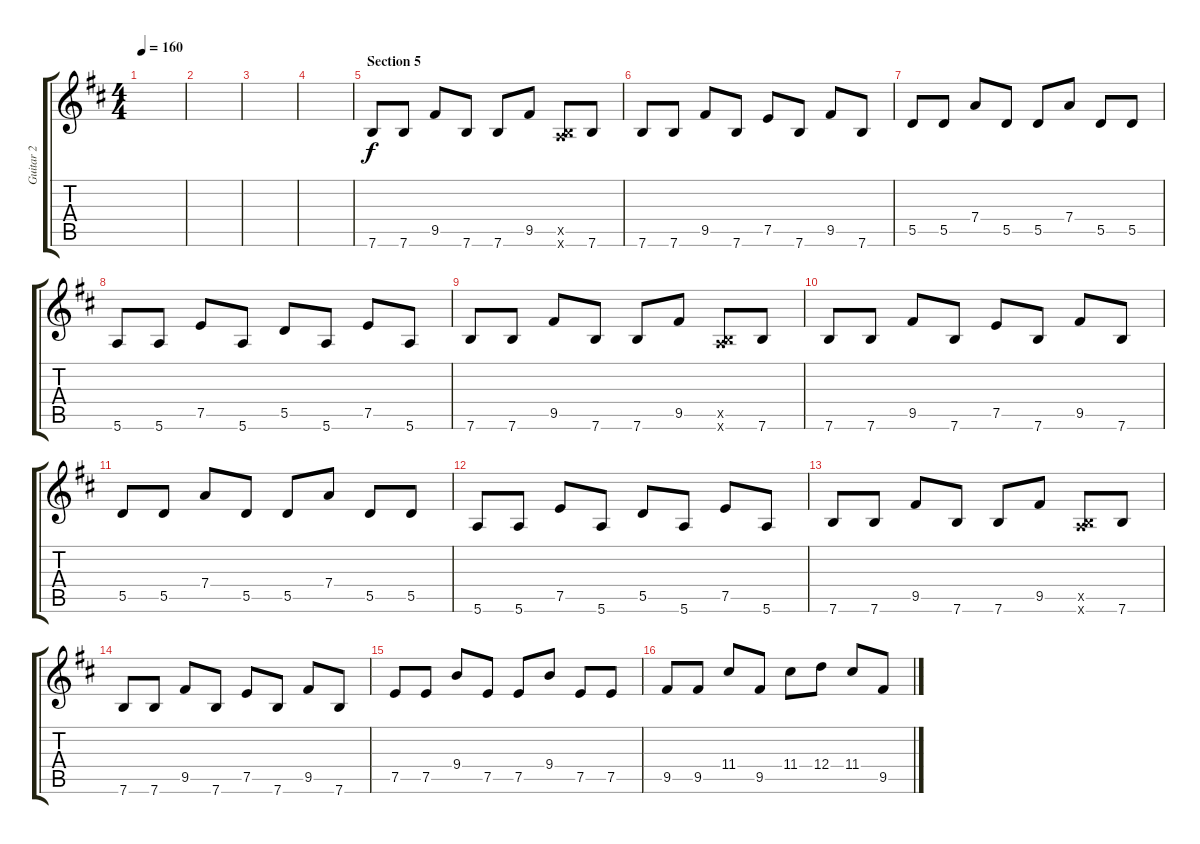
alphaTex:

\track ("Guitar 2" "Guitar 2") {instrument electricguitarmuted}
\staff {score tabs}
\tuning (E4 B3 G3 D3 A2 E2) {hide}
\ts (4 4)
\tempo 160
\clef g2
\ks bminor
|
|
|
|
\section ("" "Section 5")
7.6.8 7.6.8 9.5.8 7.6.8 7.6.8 9.5.8 (0.5{x} 7.6{x}).8 7.6.8 |
7.6.8 7.6.8 9.5.8 7.6.8 7.5.8 7.6.8 9.5.8 7.6.8 |
5.5.8 5.5.8 7.4.8 5.5.8 5.5.8 7.4.8 5.5.8 5.5.8 |
5.6.8 5.6.8 7.5.8 5.6.8 5.5.8 5.6.8 7.5.8 5.6.8 |
7.6.8 7.6.8 9.5.8 7.6.8 7.6.8 9.5.8 (0.5{x} 7.6{x}).8 7.6.8 |
7.6.8 7.6.8 9.5.8 7.6.8 7.5.8 7.6.8 9.5.8 7.6.8 |
5.5.8 5.5.8 7.4.8 5.5.8 5.5.8 7.4.8 5.5.8 5.5.8 |
5.6.8 5.6.8 7.5.8 5.6.8 5.5.8 5.6.8 7.5.8 5.6.8 |
7.6.8 7.6.8 9.5.8 7.6.8 7.6.8 9.5.8 (0.5{x} 7.6{x}).8 7.6.8 |
7.6.8 7.6.8 9.5.8 7.6.8 7.5.8 7.6.8 9.5.8 7.6.8 |
7.5.8 7.5.8 9.4.8 7.5.8 7.5.8 9.4.8 7.5.8 7.5.8 |
9.5.8 9.5.8 11.4.8 9.5.8 11.4.8 12.4.8 11.4.8 9.5.8
